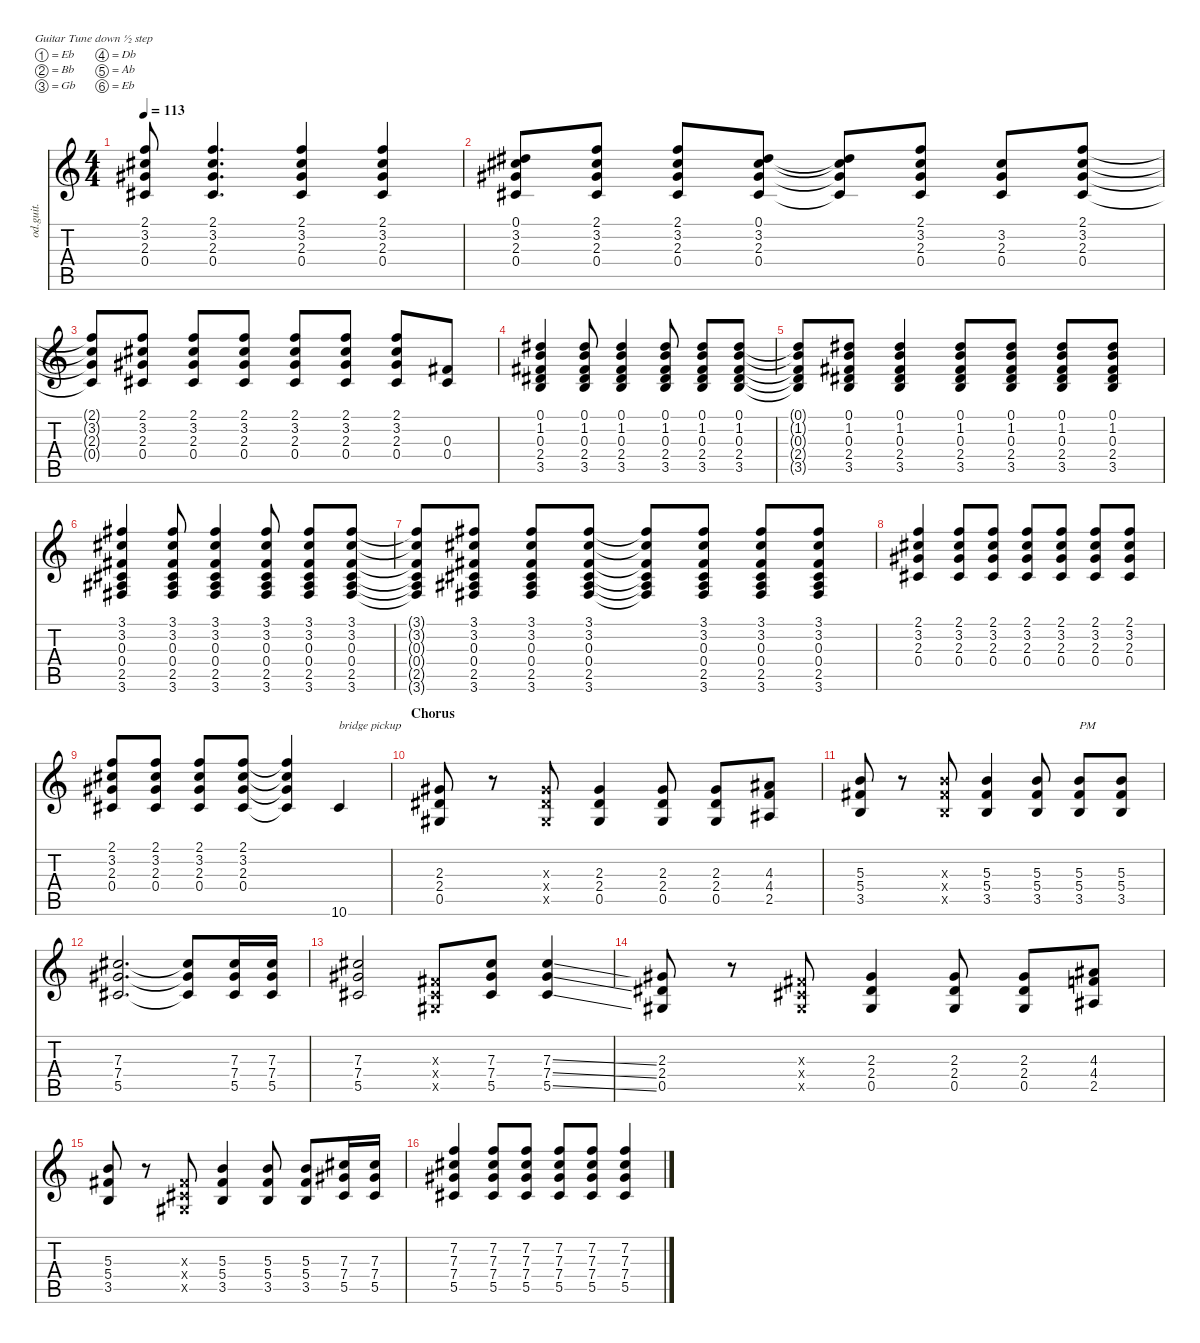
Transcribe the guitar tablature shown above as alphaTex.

\defaultSystemsLayout 4
\hideDynamics
\bracketExtendMode nobrackets
\otherSystemsTrackNameOrientation horizontal
\track ("Guitar 2 (Izzy)" "od.guit.") {instrument overdrivenguitar}
\staff {score tabs}
\tuning (Eb4 Bb3 Gb3 Db3 Ab2 Eb2)
\ts (4 4)
\tempo 113
\clef g2
\ks c
(2.1 3.2{acc #} 2.3{acc #} 0.4{acc #}).8{dy f} (2.1 3.2{acc #} 2.3{acc #} 0.4{acc #}).4{d} (2.1 3.2{acc #} 2.3{acc #} 0.4{acc #}).4 (2.1 3.2{acc #} 2.3{acc #} 0.4{acc #}).4 |
(0.1{acc #} 3.2{acc #} 2.3{acc #} 0.4{acc #}).8 (2.1 3.2{acc #} 2.3{acc #} 0.4{acc #}).8 (2.1 3.2{acc #} 2.3{acc #} 0.4{acc #}).8 (0.1{acc #} 3.2{acc #} 2.3{acc #} 0.4{acc #}).8 (0.1{t acc #} 3.2{t acc #} 2.3{t acc #} 0.4{t acc #}).8 (2.1 3.2{acc #} 2.3{acc #} 0.4{acc #}).8 (3.2{acc #} 2.3{acc #} 0.4{acc #}).8 (2.1 3.2{acc #} 2.3{acc #} 0.4{acc #}).8 |
(2.1{t} 3.2{t acc #} 2.3{t acc #} 0.4{t acc #}).8 (2.1 3.2{acc #} 2.3{acc #} 0.4{acc #}).8 (2.1 3.2{acc #} 2.3{acc #} 0.4{acc #}).8 (2.1 3.2{acc #} 2.3{acc #} 0.4{acc #}).8 (2.1 3.2{acc #} 2.3{acc #} 0.4{acc #}).8 (2.1 3.2{acc #} 2.3{acc #} 0.4{acc #}).8 (2.1 3.2{acc #} 2.3{acc #} 0.4{acc #}).8 (0.3{acc #} 0.4{acc #}).8 |
(0.1{acc #} 1.2 0.3{acc #} 2.4{acc #} 3.5).4 (0.1{acc #} 1.2 0.3{acc #} 2.4{acc #} 3.5).8 (0.1{acc #} 1.2 0.3{acc #} 2.4{acc #} 3.5).4 (0.1{acc #} 1.2 0.3{acc #} 2.4{acc #} 3.5).8 (0.1{acc #} 1.2 0.3{acc #} 2.4{acc #} 3.5).8 (0.1{acc #} 1.2 0.3{acc #} 2.4{acc #} 3.5).8 |
(0.1{t acc #} 1.2{t} 0.3{t acc #} 2.4{t acc #} 3.5{t}).8 (0.1{acc #} 1.2 0.3{acc #} 2.4{acc #} 3.5).8 (0.1{acc #} 1.2 0.3{acc #} 2.4{acc #} 3.5).4 (0.1{acc #} 1.2 0.3{acc #} 2.4{acc #} 3.5).8 (0.1{acc #} 1.2 0.3{acc #} 2.4{acc #} 3.5).8 (0.1{acc #} 1.2 0.3{acc #} 2.4{acc #} 3.5).8 (0.1{acc #} 1.2 0.3{acc #} 2.4{acc #} 3.5).8 |
(3.1{acc #} 3.2{acc #} 0.3{acc #} 0.4{acc #} 2.5{acc #} 3.6{acc #}).4 (3.1{acc #} 3.2{acc #} 0.3{acc #} 0.4{acc #} 2.5{acc #} 3.6{acc #}).8 (3.1{acc #} 3.2{acc #} 0.3{acc #} 0.4{acc #} 2.5{acc #} 3.6{acc #}).4 (3.1{acc #} 3.2{acc #} 0.3{acc #} 0.4{acc #} 2.5{acc #} 3.6{acc #}).8 (3.1{acc #} 3.2{acc #} 0.3{acc #} 0.4{acc #} 2.5{acc #} 3.6{acc #}).8 (3.1{acc #} 3.2{acc #} 0.3{acc #} 0.4{acc #} 2.5{acc #} 3.6{acc #}).8 |
(3.1{t acc #} 3.2{t acc #} 0.3{t acc #} 0.4{t acc #} 2.5{t acc #} 3.6{t acc #}).8 (3.1{acc #} 3.2{acc #} 0.3{acc #} 0.4{acc #} 2.5{acc #} 3.6{acc #}).8 (3.1{acc #} 3.2{acc #} 0.3{acc #} 0.4{acc #} 2.5{acc #} 3.6{acc #}).8 (3.1{acc #} 3.2{acc #} 0.3{acc #} 0.4{acc #} 2.5{acc #} 3.6{acc #}).8 (3.1{t acc #} 3.2{t acc #} 0.3{t acc #} 0.4{t acc #} 2.5{t acc #} 3.6{t acc #}).8 (3.1{acc #} 3.2{acc #} 0.3{acc #} 0.4{acc #} 2.5{acc #} 3.6{acc #}).8 (3.1{acc #} 3.2{acc #} 0.3{acc #} 0.4{acc #} 2.5{acc #} 3.6{acc #}).8 (3.1{acc #} 3.2{acc #} 0.3{acc #} 0.4{acc #} 2.5{acc #} 3.6{acc #}).8 |
(2.1 3.2{acc #} 2.3{acc #} 0.4{acc #}).4 (2.1 3.2{acc #} 2.3{acc #} 0.4{acc #}).8 (2.1 3.2{acc #} 2.3{acc #} 0.4{acc #}).8 (2.1 3.2{acc #} 2.3{acc #} 0.4{acc #}).8 (2.1 3.2{acc #} 2.3{acc #} 0.4{acc #}).8 (2.1 3.2{acc #} 2.3{acc #} 0.4{acc #}).8 (2.1 3.2{acc #} 2.3{acc #} 0.4{acc #}).8 |
(2.1 3.2{acc #} 2.3{acc #} 0.4{acc #}).8 (2.1 3.2{acc #} 2.3{acc #} 0.4{acc #}).8 (2.1 3.2{acc #} 2.3{acc #} 0.4{acc #}).8 (2.1 3.2{acc #} 2.3{acc #} 0.4{acc #}).8 (2.1{t} 3.2{t acc #} 2.3{t acc #} 0.4{t acc #}).4 10.6{acc #}.4{txt "bridge pickup"} |
\section ("" "Chorus")
(2.3{acc #} 2.4{acc #} 0.5{acc #}).8 r.8 (2.3{x acc #} 2.4{x acc #} 0.5{x acc #}).8 (2.3{acc #} 2.4{acc #} 0.5{acc #}).4 (2.3{acc #} 2.4{acc #} 0.5{acc #}).8 (2.3{acc #} 2.4{acc #} 0.5{acc #}).8 (4.3{acc #} 4.4 2.5{acc #}).8 |
(5.3 5.4{acc #} 3.5).8 r.8 (5.3{x} 5.4{x acc #} 3.5{x}).8 (5.3 5.4{acc #} 3.5).4 (5.3 5.4{acc #} 3.5).8 (5.3 5.4{acc #} 3.5).8{txt "PM"} (5.3 5.4{acc #} 3.5).8 |
(7.3{acc #} 7.4{acc #} 5.5{acc #}).2{d} (7.3{t acc #} 7.4{t acc #} 5.5{t acc #}).8 (7.3{acc #} 7.4{acc #} 5.5{acc #}).16 (7.3{acc #} 7.4{acc #} 5.5{acc #}).16 |
(7.3{acc #} 7.4{acc #} 5.5{acc #}).2 (0.3{x acc #} 0.4{x acc #} 0.5{x acc #}).8 (7.3{acc #} 7.4{acc #} 5.5{acc #}).8 (7.3{ss acc #} 7.4{ss acc #} 5.5{ss acc #}).4 |
(2.3{acc #} 2.4{acc #} 0.5{acc #}).8 r.8 (0.3{x acc #} 0.4{x acc #} 0.5{x acc #}).8 (2.3{acc #} 2.4{acc #} 0.5{acc #}).4 (2.3{acc #} 2.4{acc #} 0.5{acc #}).8 (2.3{acc #} 2.4{acc #} 0.5{acc #}).8 (4.3{acc #} 4.4 2.5{acc #}).8 |
(5.3 5.4{acc #} 3.5).8 r.8 (0.3{x acc #} 0.4{x acc #} 0.5{x acc #}).8 (5.3 5.4{acc #} 3.5).4 (5.3 5.4{acc #} 3.5).8 (5.3 5.4{acc #} 3.5).8 (7.3{acc #} 7.4{acc #} 5.5{acc #}).16 (7.3{acc #} 7.4{acc #} 5.5{acc #}).16 |
(7.2 7.3{acc #} 7.4{acc #} 5.5{acc #}).4 (7.2 7.3{acc #} 7.4{acc #} 5.5{acc #}).8 (7.2 7.3{acc #} 7.4{acc #} 5.5{acc #}).8 (7.2 7.3{acc #} 7.4{acc #} 5.5{acc #}).8 (7.2 7.3{acc #} 7.4{acc #} 5.5{acc #}).8 (7.2 7.3{acc #} 7.4{acc #} 5.5{acc #}).4
